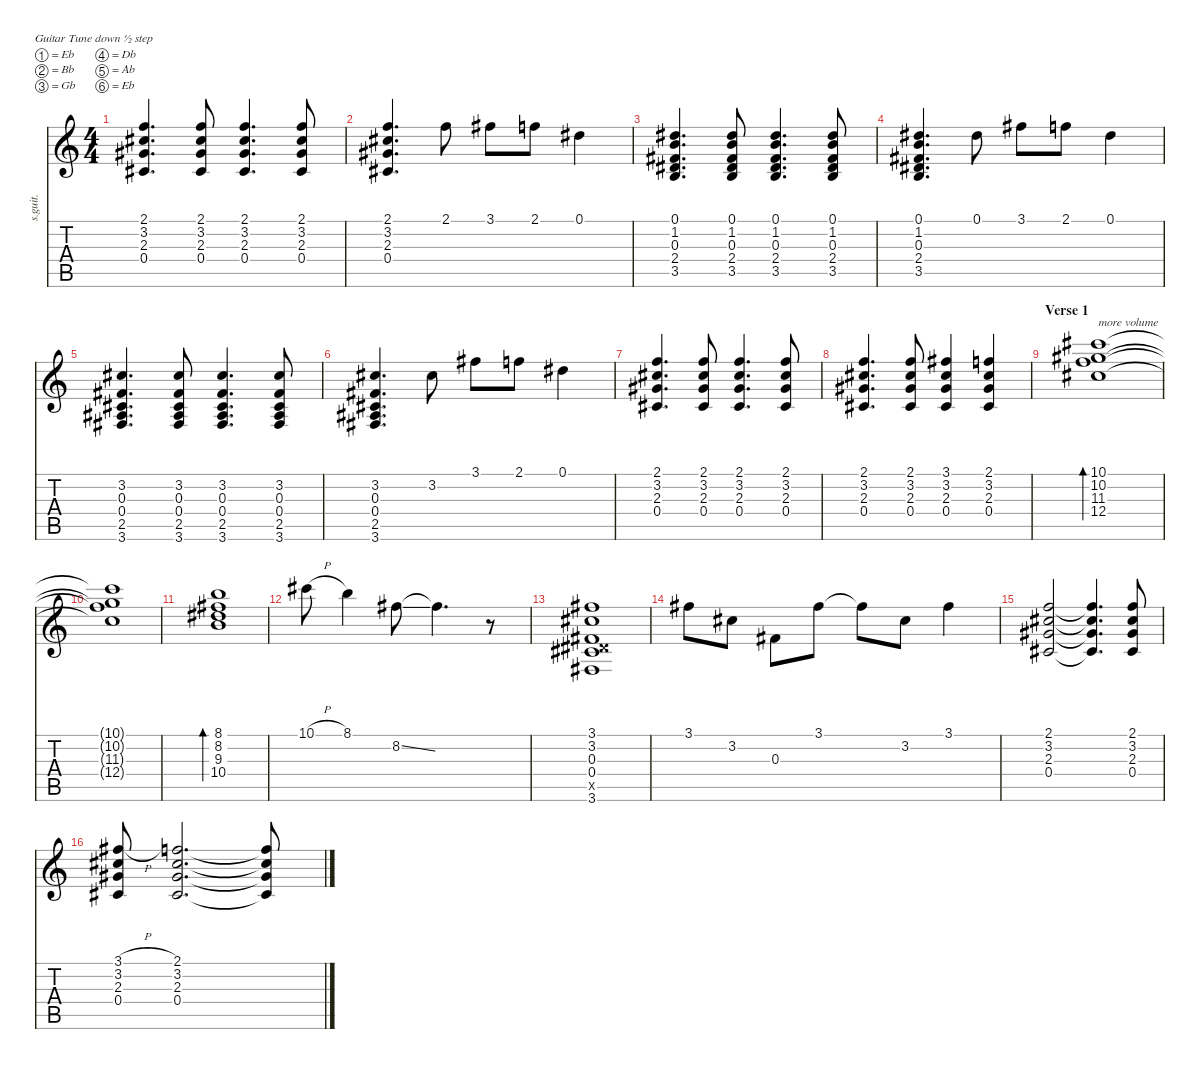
\defaultSystemsLayout 4
\hideDynamics
\bracketExtendMode nobrackets
\track ("Slash - Clean" "s.guit.") {instrument electricguitarclean}
\staff {score tabs}
\tuning (Eb4 Bb3 Gb3 Db3 Ab2 Eb2)
\ts (4 4)
\tempo (125 hide)
\clef g2
\ks c
(2.1 3.2{acc #} 2.3{acc #} 0.4{acc #}).4{d lyrics (0 "") lyrics (1 "") lyrics (2 "") lyrics (3 "") lyrics (4 "") dy mp} (2.1 3.2{acc #} 2.3{acc #} 0.4{acc #}).8{lyrics (0 "") lyrics (1 "") lyrics (2 "") lyrics (3 "") lyrics (4 "")} (2.1 3.2{acc #} 2.3{acc #} 0.4{acc #}).4{d lyrics (0 "") lyrics (1 "") lyrics (2 "") lyrics (3 "") lyrics (4 "")} (2.1 3.2{acc #} 2.3{acc #} 0.4{acc #}).8{lyrics (0 "") lyrics (1 "") lyrics (2 "") lyrics (3 "") lyrics (4 "")} |
(2.1 3.2{acc #} 2.3{acc #} 0.4{acc #}).4{d lyrics (0 "") lyrics (1 "") lyrics (2 "") lyrics (3 "") lyrics (4 "")} 2.1.8{lyrics (0 "") lyrics (1 "") lyrics (2 "") lyrics (3 "") lyrics (4 "")} 3.1{acc #}.8{lyrics (0 "") lyrics (1 "") lyrics (2 "") lyrics (3 "") lyrics (4 "")} 2.1.8{lyrics (0 "") lyrics (1 "") lyrics (2 "") lyrics (3 "") lyrics (4 "")} 0.1{acc #}.4{lyrics (0 "") lyrics (1 "") lyrics (2 "") lyrics (3 "") lyrics (4 "")} |
(0.1{acc #} 1.2 0.3{acc #} 2.4{acc #} 3.5).4{d lyrics (0 "") lyrics (1 "") lyrics (2 "") lyrics (3 "") lyrics (4 "")} (0.1{acc #} 1.2 0.3{acc #} 2.4{acc #} 3.5).8{lyrics (0 "") lyrics (1 "") lyrics (2 "") lyrics (3 "") lyrics (4 "")} (0.1{acc #} 1.2 0.3{acc #} 2.4{acc #} 3.5).4{d lyrics (0 "") lyrics (1 "") lyrics (2 "") lyrics (3 "") lyrics (4 "")} (0.1{acc #} 1.2 0.3{acc #} 2.4{acc #} 3.5).8{lyrics (0 "") lyrics (1 "") lyrics (2 "") lyrics (3 "") lyrics (4 "")} |
(0.1{acc #} 1.2 0.3{acc #} 2.4{acc #} 3.5).4{d lyrics (0 "") lyrics (1 "") lyrics (2 "") lyrics (3 "") lyrics (4 "")} 0.1{acc #}.8{lyrics (0 "") lyrics (1 "") lyrics (2 "") lyrics (3 "") lyrics (4 "")} 3.1{acc #}.8{lyrics (0 "") lyrics (1 "") lyrics (2 "") lyrics (3 "") lyrics (4 "")} 2.1.8{lyrics (0 "") lyrics (1 "") lyrics (2 "") lyrics (3 "") lyrics (4 "")} 0.1{acc #}.4{lyrics (0 "") lyrics (1 "") lyrics (2 "") lyrics (3 "") lyrics (4 "")} |
(3.2{acc #} 0.3{acc #} 0.4{acc #} 2.5{acc #} 3.6{acc #}).4{d lyrics (0 "") lyrics (1 "") lyrics (2 "") lyrics (3 "") lyrics (4 "")} (3.2{acc #} 0.3{acc #} 0.4{acc #} 2.5{acc #} 3.6{acc #}).8{lyrics (0 "") lyrics (1 "") lyrics (2 "") lyrics (3 "") lyrics (4 "")} (3.2{acc #} 0.3{acc #} 0.4{acc #} 2.5{acc #} 3.6{acc #}).4{d lyrics (0 "") lyrics (1 "") lyrics (2 "") lyrics (3 "") lyrics (4 "")} (3.2{acc #} 0.3{acc #} 0.4{acc #} 2.5{acc #} 3.6{acc #}).8{lyrics (0 "") lyrics (1 "") lyrics (2 "") lyrics (3 "") lyrics (4 "")} |
(3.2{acc #} 0.3{acc #} 0.4{acc #} 2.5{acc #} 3.6{acc #}).4{d lyrics (0 "") lyrics (1 "") lyrics (2 "") lyrics (3 "") lyrics (4 "")} 3.2{acc #}.8{lyrics (0 "") lyrics (1 "") lyrics (2 "") lyrics (3 "") lyrics (4 "")} 3.1{acc #}.8{lyrics (0 "") lyrics (1 "") lyrics (2 "") lyrics (3 "") lyrics (4 "")} 2.1.8{lyrics (0 "") lyrics (1 "") lyrics (2 "") lyrics (3 "") lyrics (4 "")} 0.1{acc #}.4{lyrics (0 "") lyrics (1 "") lyrics (2 "") lyrics (3 "") lyrics (4 "")} |
(2.1 3.2{acc #} 2.3{acc #} 0.4{acc #}).4{d lyrics (0 "") lyrics (1 "") lyrics (2 "") lyrics (3 "") lyrics (4 "")} (2.1 3.2{acc #} 2.3{acc #} 0.4{acc #}).8{lyrics (0 "") lyrics (1 "") lyrics (2 "") lyrics (3 "") lyrics (4 "")} (2.1 3.2{acc #} 2.3{acc #} 0.4{acc #}).4{d lyrics (0 "") lyrics (1 "") lyrics (2 "") lyrics (3 "") lyrics (4 "")} (2.1 3.2{acc #} 2.3{acc #} 0.4{acc #}).8{lyrics (0 "") lyrics (1 "") lyrics (2 "") lyrics (3 "") lyrics (4 "")} |
(2.1 3.2{acc #} 2.3{acc #} 0.4{acc #}).4{d lyrics (0 "") lyrics (1 "") lyrics (2 "") lyrics (3 "") lyrics (4 "")} (2.1 3.2{acc #} 2.3{acc #} 0.4{acc #}).8{lyrics (0 "") lyrics (1 "") lyrics (2 "") lyrics (3 "") lyrics (4 "")} (3.1{acc #} 3.2{acc #} 2.3{acc #} 0.4{acc #}).4{lyrics (0 "") lyrics (1 "") lyrics (2 "") lyrics (3 "") lyrics (4 "")} (2.1 3.2{acc #} 2.3{acc #} 0.4{acc #}).4{lyrics (0 "") lyrics (1 "") lyrics (2 "") lyrics (3 "") lyrics (4 "")} |
\section ("" "Verse 1")
(10.1{acc #} 10.2{acc #} 11.3 12.4{acc #}).1{bd 30 txt "more volume" lyrics (0 "") lyrics (1 "") lyrics (2 "") lyrics (3 "") lyrics (4 "") dy f} |
(10.1{t acc #} 10.2{t acc #} 11.3{t} 12.4{t acc #}).1{lyrics (0 "") lyrics (1 "") lyrics (2 "") lyrics (3 "") lyrics (4 "")} |
(8.1 8.2{acc #} 9.3{acc #} 10.4).1{bd 30 lyrics (0 "") lyrics (1 "") lyrics (2 "") lyrics (3 "") lyrics (4 "")} |
10.1{h acc #}.8{lyrics (0 "") lyrics (1 "") lyrics (2 "") lyrics (3 "") lyrics (4 "")} 8.1.4{lyrics (0 "") lyrics (1 "") lyrics (2 "") lyrics (3 "") lyrics (4 "")} 8.2{ss acc #}.8{lyrics (0 "") lyrics (1 "") lyrics (2 "") lyrics (3 "") lyrics (4 "")} 8.2{t acc #}.4{d lyrics (0 "") lyrics (1 "") lyrics (2 "") lyrics (3 "") lyrics (4 "")} r.8 |
(3.1{acc #} 3.2{acc #} 0.3{acc #} 0.4{acc #} 7.5{x acc #} 3.6{acc #}).1{lyrics (0 "") lyrics (1 "") lyrics (2 "") lyrics (3 "") lyrics (4 "")} |
3.1{acc #}.8{lyrics (0 "") lyrics (1 "") lyrics (2 "") lyrics (3 "") lyrics (4 "")} 3.2{acc #}.8{lyrics (0 "") lyrics (1 "") lyrics (2 "") lyrics (3 "") lyrics (4 "")} 0.3{acc #}.8{lyrics (0 "") lyrics (1 "") lyrics (2 "") lyrics (3 "") lyrics (4 "")} 3.1{acc #}.8{lyrics (0 "") lyrics (1 "") lyrics (2 "") lyrics (3 "") lyrics (4 "")} 3.1{t acc #}.8{lyrics (0 "") lyrics (1 "") lyrics (2 "") lyrics (3 "") lyrics (4 "")} 3.2{acc #}.8{lyrics (0 "") lyrics (1 "") lyrics (2 "") lyrics (3 "") lyrics (4 "")} 3.1{acc #}.4{lyrics (0 "") lyrics (1 "") lyrics (2 "") lyrics (3 "") lyrics (4 "")} |
(2.1 3.2{acc #} 2.3{acc #} 0.4{acc #}).2{lyrics (0 "") lyrics (1 "") lyrics (2 "") lyrics (3 "") lyrics (4 "")} (2.1{t} 3.2{t acc #} 2.3{t acc #} 0.4{t acc #}).4{d lyrics (0 "") lyrics (1 "") lyrics (2 "") lyrics (3 "") lyrics (4 "")} (2.1 3.2{acc #} 2.3{acc #} 0.4{acc #}).8{lyrics (0 "") lyrics (1 "") lyrics (2 "") lyrics (3 "") lyrics (4 "")} |
(3.1{h acc #} 3.2{acc #} 2.3{acc #} 0.4{acc #}).8{lyrics (0 "") lyrics (1 "") lyrics (2 "") lyrics (3 "") lyrics (4 "")} (2.1 3.2{acc #} 2.3{acc #} 0.4{acc #}).2{d lyrics (0 "") lyrics (1 "") lyrics (2 "") lyrics (3 "") lyrics (4 "")} (2.1{t} 3.2{t acc #} 2.3{t acc #} 0.4{t acc #}).8{lyrics (0 "") lyrics (1 "") lyrics (2 "") lyrics (3 "") lyrics (4 "")}
